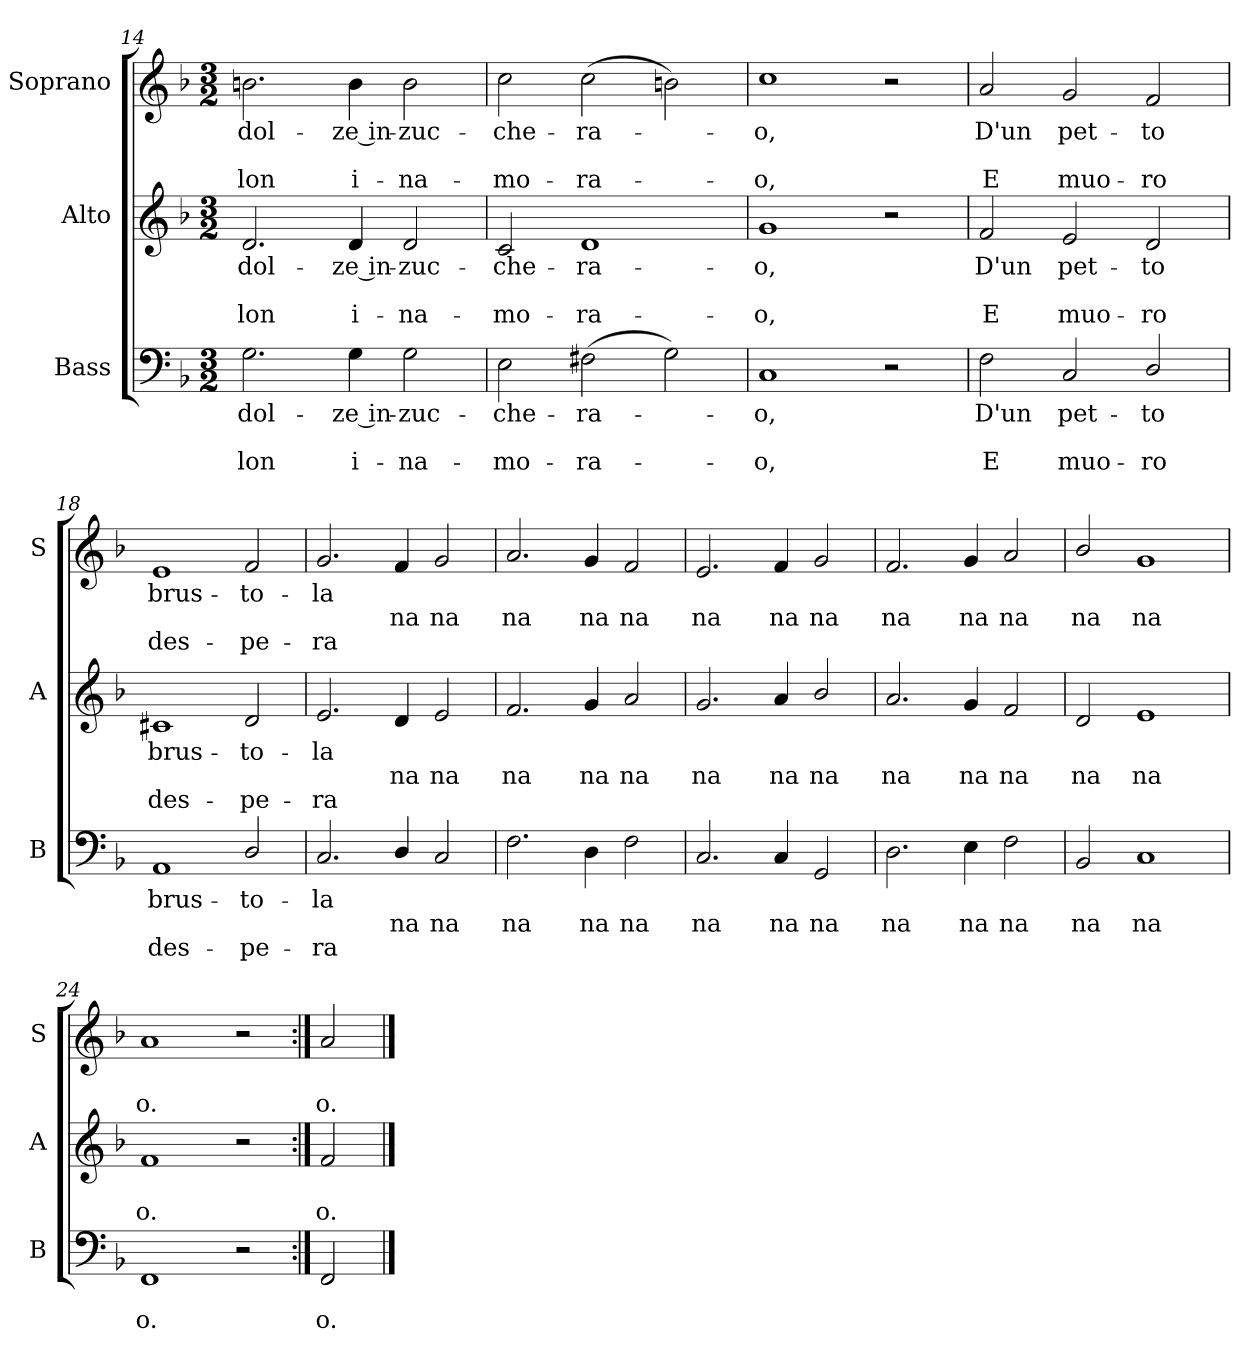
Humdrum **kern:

**kern	**text	**text	**text	**kern	**text	**text	**text	**kern	**text	**text	**text
*part3	*part3	*part3	*part3	*part2	*part2	*part2	*part2	*part1	*part1	*part1	*part1
*staff3	*staff3	*staff3	*staff3	*staff2	*staff2	*staff2	*staff2	*staff1	*staff1	*staff1	*staff1
*I"Bass	*	*	*	*I"Alto	*	*	*	*I"Soprano	*	*	*
*I'B	*	*	*	*I'A	*	*	*	*I'S	*	*	*
*clefF4	*	*	*	*clefG2	*	*	*	*clefG2	*	*	*
*k[b-]	*	*	*	*k[b-]	*	*	*	*k[b-]	*	*	*
*F:	*	*	*	*F:	*	*	*	*F:	*	*	*
*M3/2	*	*	*	*M3/2	*	*	*	*M3/2	*	*	*
=14	=14	=14	=14	=14	=14	=14	=14	=14	=14	=14	=14
!	!LO:LY:b	!	!LO:LY:b	!	!LO:LY:b	!	!LO:LY:b	!	!LO:LY:b	!	!LO:LY:b
2.G	-dol-	.	-lon	2.d	-dol-	.	-lon	2.bn	-dol-	.	-lon
!	!LO:LY:b	!	!LO:LY:b	!	!LO:LY:b	!	!LO:LY:b	!	!LO:LY:b	!	!LO:LY:b
4G	ze in-	.	-i-	4d	ze in-	.	-i-	4b	ze in-	.	-i-
!	!LO:LY:b	!	!LO:LY:b	!	!LO:LY:b	!	!LO:LY:b	!	!LO:LY:b	!	!LO:LY:b
2G	-zuc-	.	-na-	2d	-zuc-	.	-na-	2b	-zuc-	.	-na-
=15	=15	=15	=15	=15	=15	=15	=15	=15	=15	=15	=15
!	!LO:LY:b	!	!LO:LY:b	!	!LO:LY:b	!	!LO:LY:b	!	!LO:LY:b	!	!LO:LY:b
2E	-che-	.	-mo-	2c	-che-	.	-mo-	2cc	-che-	.	-mo-
!	!LO:LY:b	!	!LO:LY:b	!	!LO:LY:b	!	!LO:LY:b	!	!LO:LY:b	!	!LO:LY:b
(>2F#X	-ra-	.	ra-	1d	-ra-	.	-ra-	(>2cc	-ra-	.	ra-
2G)	.	.	.	.	.	.	.	2bn)	.	.	.
=16	=16	=16	=16	=16	=16	=16	=16	=16	=16	=16	=16
!	!LO:LY:b	!	!LO:LY:b	!	!LO:LY:b	!	!LO:LY:b	!	!LO:LY:b	!	!LO:LY:b
1C	o,	.	o,	1g	-o,	.	o,	1cc	-o,	.	o,
2r	.	.	.	2r	.	.	.	2r	.	.	.
=17	=17	=17	=17	=17	=17	=17	=17	=17	=17	=17	=17
!	!LO:LY:b	!	!LO:LY:b	!	!LO:LY:b	!	!LO:LY:b	!	!LO:LY:b	!	!LO:LY:b
2F	D'un	.	E	2f	D'un	.	E	2a	D'un	.	E
!	!LO:LY:b	!	!LO:LY:b	!	!LO:LY:b	!	!LO:LY:b	!	!LO:LY:b	!	!LO:LY:b
2C	pet-	.	-muo-	2e	pet-	.	-muo-	2g	pet-	.	-muo-
!	!LO:LY:b	!	!LO:LY:b	!	!LO:LY:b	!	!LO:LY:b	!	!LO:LY:b	!	!LO:LY:b
2D/	-to	.	ro	2d	-to	.	ro	2f	-to	.	ro
=18	=18	=18	=18	=18	=18	=18	=18	=18	=18	=18	=18
!	!LO:LY:b	!	!LO:LY:b	!	!LO:LY:b	!	!LO:LY:b	!	!LO:LY:b	!	!LO:LY:b
1AA	brus-	.	-des-	1c#X	brus-	.	-des-	1e	brus-	.	-des-
!	!LO:LY:b	!	!LO:LY:b	!	!LO:LY:b	!	!LO:LY:b	!	!LO:LY:b	!	!LO:LY:b
2D/	-to-	.	-pe-	2d	-to-	.	-pe-	2f	-to-	.	-pe-
!!LO:LB:g=z
=19	=19	=19	=19	=19	=19	=19	=19	=19	=19	=19	=19
!	!LO:LY:b	!	!LO:LY:b	!	!LO:LY:b	!	!LO:LY:b	!	!LO:LY:b	!	!LO:LY:b
2.C	-la	.	ra	2.e	-la	.	ra	2.g	-la	.	ra
!	!	!LO:LY:b	!	!	!	!LO:LY:b	!	!	!	!LO:LY:b	!
4D/	.	na	.	4d	.	na	.	4f	.	na	.
!	!	!LO:LY:b	!	!	!	!LO:LY:b	!	!	!	!LO:LY:b	!
2C	.	na	.	2e	.	na	.	2g	.	na	.
=20	=20	=20	=20	=20	=20	=20	=20	=20	=20	=20	=20
!	!	!LO:LY:b	!	!	!	!LO:LY:b	!	!	!	!LO:LY:b	!
2.F	.	na	.	2.f	.	na	.	2.a	.	na	.
!	!	!LO:LY:b	!	!	!	!LO:LY:b	!	!	!	!LO:LY:b	!
4D	.	na	.	4g	.	na	.	4g	.	na	.
!	!	!LO:LY:b	!	!	!	!LO:LY:b	!	!	!	!LO:LY:b	!
2F	.	na	.	2a	.	na	.	2f	.	na	.
=21	=21	=21	=21	=21	=21	=21	=21	=21	=21	=21	=21
!	!	!LO:LY:b	!	!	!	!LO:LY:b	!	!	!	!LO:LY:b	!
2.C	.	na	.	2.g	.	na	.	2.e	.	na	.
!	!	!LO:LY:b	!	!	!	!LO:LY:b	!	!	!	!LO:LY:b	!
4C	.	na	.	4a	.	na	.	4f	.	na	.
!	!	!LO:LY:b	!	!	!	!LO:LY:b	!	!	!	!LO:LY:b	!
2GG	.	na	.	2b-/	.	na	.	2g	.	na	.
=22	=22	=22	=22	=22	=22	=22	=22	=22	=22	=22	=22
!	!	!LO:LY:b	!	!	!	!LO:LY:b	!	!	!	!LO:LY:b	!
2.D	.	na	.	2.a	.	na	.	2.f	.	na	.
!	!	!LO:LY:b	!	!	!	!LO:LY:b	!	!	!	!LO:LY:b	!
4E	.	na	.	4g	.	na	.	4g	.	na	.
!	!	!LO:LY:b	!	!	!	!LO:LY:b	!	!	!	!LO:LY:b	!
2F	.	na	.	2f	.	na	.	2a	.	na	.
=23	=23	=23	=23	=23	=23	=23	=23	=23	=23	=23	=23
!	!	!LO:LY:b	!	!	!	!LO:LY:b	!	!	!	!LO:LY:b	!
2BB-	.	na	.	2d	.	na	.	2b-/	.	na	.
!	!	!LO:LY:b	!	!	!	!LO:LY:b	!	!	!	!LO:LY:b	!
1C	.	na	.	1e	.	na	.	1g	.	na	.
=24	=24	=24	=24	=24	=24	=24	=24	=24	=24	=24	=24
!	!	!LO:LY:b	!	!	!	!LO:LY:b	!	!	!	!LO:LY:b	!
1FF	.	o.	.	1f	.	o.	.	1a	.	o.	.
2r	.	.	.	2r	.	.	.	2r	.	.	.
=25:|!	=25:|!	=25:|!	=25:|!	=25:|!	=25:|!	=25:|!	=25:|!	=25:|!	=25:|!	=25:|!	=25:|!
!	!	!LO:LY:b	!	!	!	!LO:LY:b	!	!	!	!LO:LY:b	!
2FF	.	o.	.	2f	.	o.	.	2a	.	o.	.
==	==	==	==	==	==	==	==	==	==	==	==
*-	*-	*-	*-	*-	*-	*-	*-	*-	*-	*-	*-
